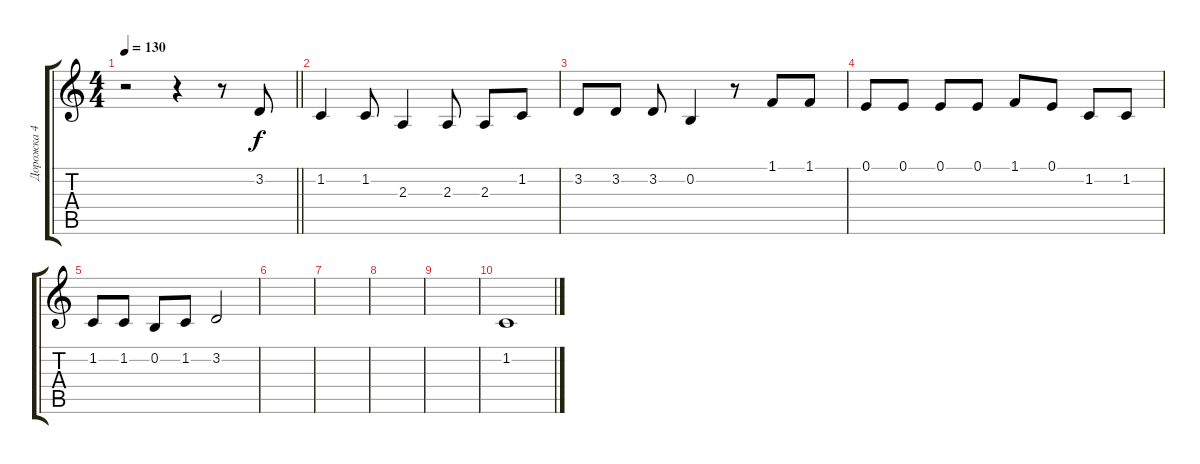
\track ("Дорожка 4" "Дорожка 4") {instrument trombone}
\staff {score tabs}
\tuning (E4 B3 G3 D3 A2 E2) {hide}
\ts (4 4)
\tempo 130
\clef g2
\barLineRight lightlight
\ks c
r.2{dy f} r.4 r.8 3.2.8 |
1.2.4 1.2.8 2.3.4 2.3.8 2.3.8 1.2.8 |
3.2.8 3.2.8 3.2.8 0.2.4 r.8 1.1.8 1.1.8 |
0.1.8 0.1.8 0.1.8 0.1.8 1.1.8 0.1.8 1.2.8 1.2.8 |
1.2.8 1.2.8 0.2.8 1.2.8 3.2.2 |
|
|
|
|
1.2.1
